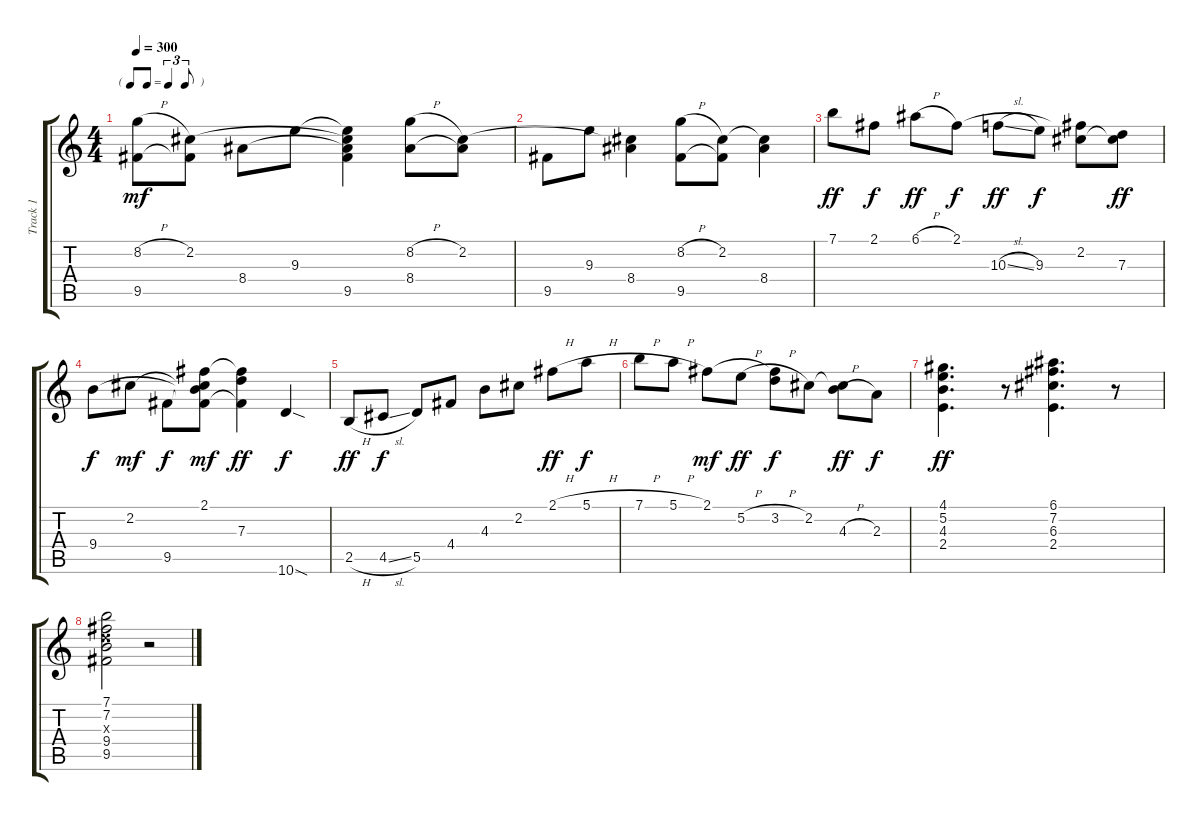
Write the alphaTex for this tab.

\track ("Track 1" "Track 1") {instrument acousticguitarsteel}
\staff {score tabs}
\tuning (E4 B3 G3 D3 A2 E2) {hide}
\ts (4 4)
\tf triplet8th
\tempo 300
\clef g2
\ks c
(8.2{h} 9.5).8{dy mf} (2.2 9.5{t}).8 8.4.8 9.3.8 (2.2{t} 9.3{t} 8.4{t} 9.5).4 (8.2{h} 8.4).8 (2.2 8.4{t}).8 |
9.5.8 9.3.8 (2.2{t} 8.4).4 (8.2{h} 9.5).8 (2.2 9.5{t}).8 (2.2{t} 8.4).4 |
7.1.8{dy ff} 2.1.8{dy f} 6.1{h}.8{dy ff} 2.1.8{dy f} 10.3{sl}.8{dy ff} 9.3.8{dy f} (2.1{t} 2.2).8 (2.2{t} 7.3).8{dy ff} |
9.4.8{dy f} 2.2.8{dy mf} 9.5.8{dy f} (2.1 2.2{t} 9.4{t} 9.5{t}).8{dy mf} (2.1{t} 7.3 9.5{t}).4{dy ff} 10.6{sod}.4{dy f} |
2.5{h}.8{dy ff} 4.5{sl}.8{dy f} 5.5.8 4.4.8 4.3.8 2.2.8 2.1{h}.8{dy ff} 5.1{h}.8{dy f} |
7.1{h}.8 5.1{h}.8 2.1.8{dy mf} 5.2{h}.8{dy ff} (2.1{t} 3.2{h}).8{dy f} 2.2.8 (2.2{t} 4.3{h}).8{dy ff} 2.3.8{dy f} |
(4.1 5.2 4.3 2.4).4{d dy ff} r.8 (6.1 7.2 6.3 2.4).4{d} r.8 |
(7.1 7.2 7.3{x} 9.4 9.5).2 r.2
